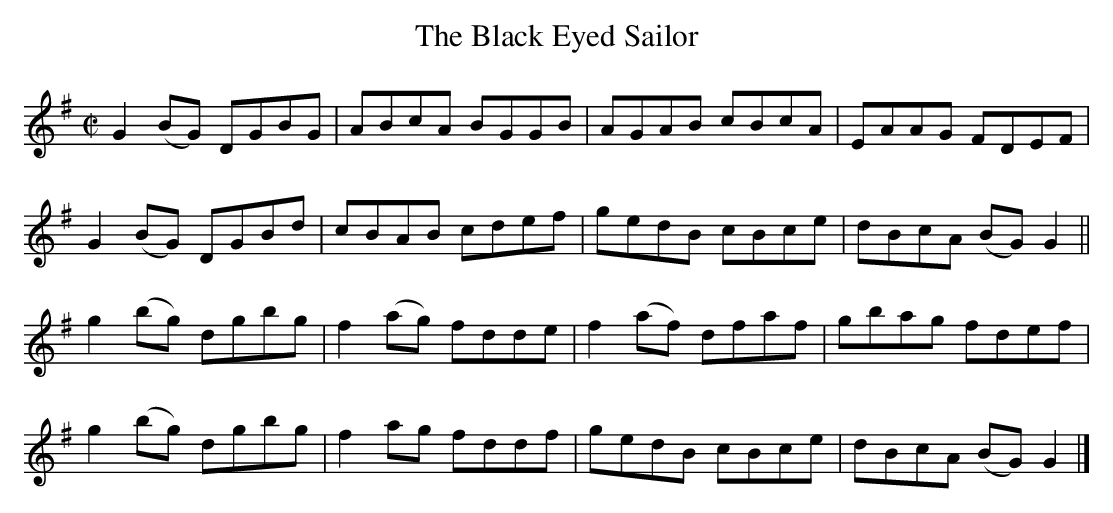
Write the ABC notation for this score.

X:1
T: The Black Eyed Sailor
M: C|
L: 1/8
K: G
G2 (BG) DGBG |  ABcA   BGGB |   AGAB  cBcA | EAAG  FDEF   |
G2 (BG) DGBd |  cBAB   cdef |   gedB  cBce | dBcA (BG) G2 ||
g2 (bg) dgbg | f2 (ag) fdde | f2 (af) dfaf | gbag  fdef   |
g2 (bg) dgbg | f2  ag  fddf |   gedB  cBce | dBcA (BG) G2 |]
